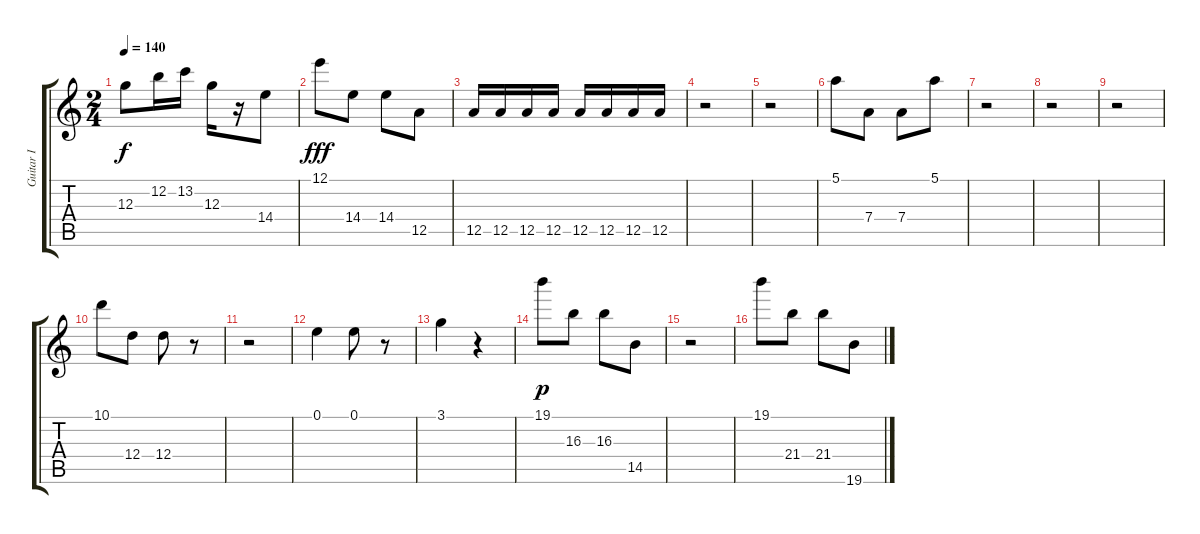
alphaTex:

\track ("Guitar I" "Guitar I") {instrument distortionguitar}
\staff {score tabs}
\tuning (E4 B3 G3 D3 A2 E2) {hide}
\ts (2 4)
\tempo 140
\clef g2
\ks c
12.3.8{dy f} 12.2.16 13.2.16 12.3.16 r.16 14.4.8 |
12.1.8{dy fff} 14.4.8 14.4.8 12.5.8 |
12.5.16 12.5.16 12.5.16 12.5.16 12.5.16 12.5.16 12.5.16 12.5.16 |
r.2 |
r.2 |
5.1.8 7.4.8 7.4.8 5.1.8 |
r.2 |
r.2 |
r.2 |
10.1.8 12.4.8 12.4.8 r.8 |
r.2 |
0.1.4 0.1.8 r.8 |
3.1.4 r.4 |
19.1.8{dy p} 16.3.8 16.3.8 14.5.8 |
r.2 |
19.1.8 21.4.8 21.4.8 19.6.8
